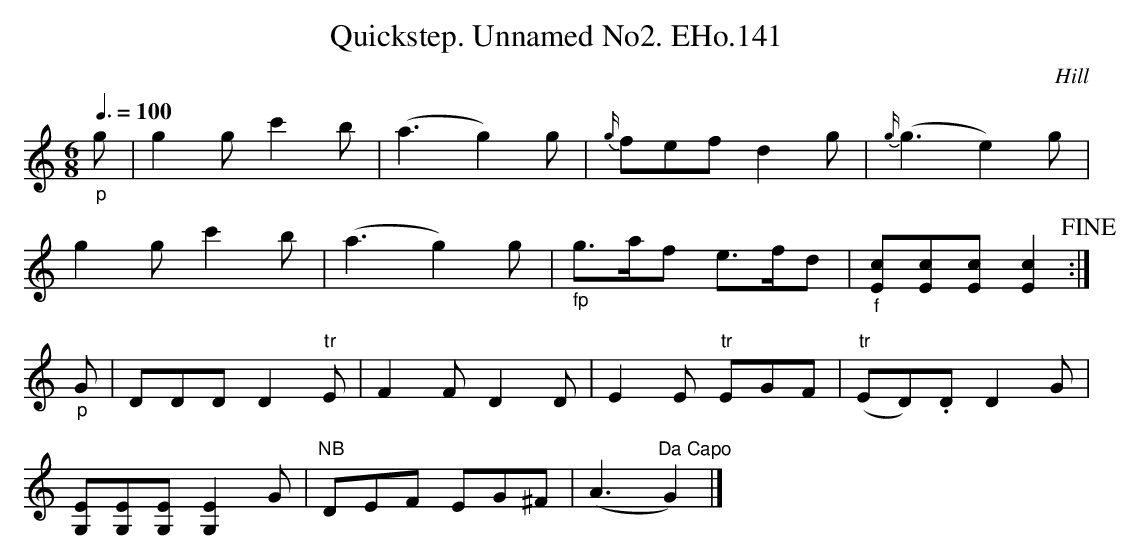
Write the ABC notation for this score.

X:1
T:Quickstep. Unnamed No2. EHo.141
M:6/8
L:1/8
Q:3/8=100
C:Hill
K:C
"_p"g | g2g c'2b | (a3g2)g | {g/}fef d2g | {g/}(g3e2)g |
g2g c'2b | (a3g2)g | "_fp"g>af e>fd | "_f"[Ec][Ec][Ec][E2c2]!fine! :|
"_p"G | DDDD2"tr"E | F2F D2D | E2E "tr"EGF | "tr"(ED).D D2G |
[G,E][G,E][G,E][G,2E2] G |"NB" DEF EG^F | (A3"Da Capo"G2) |]
